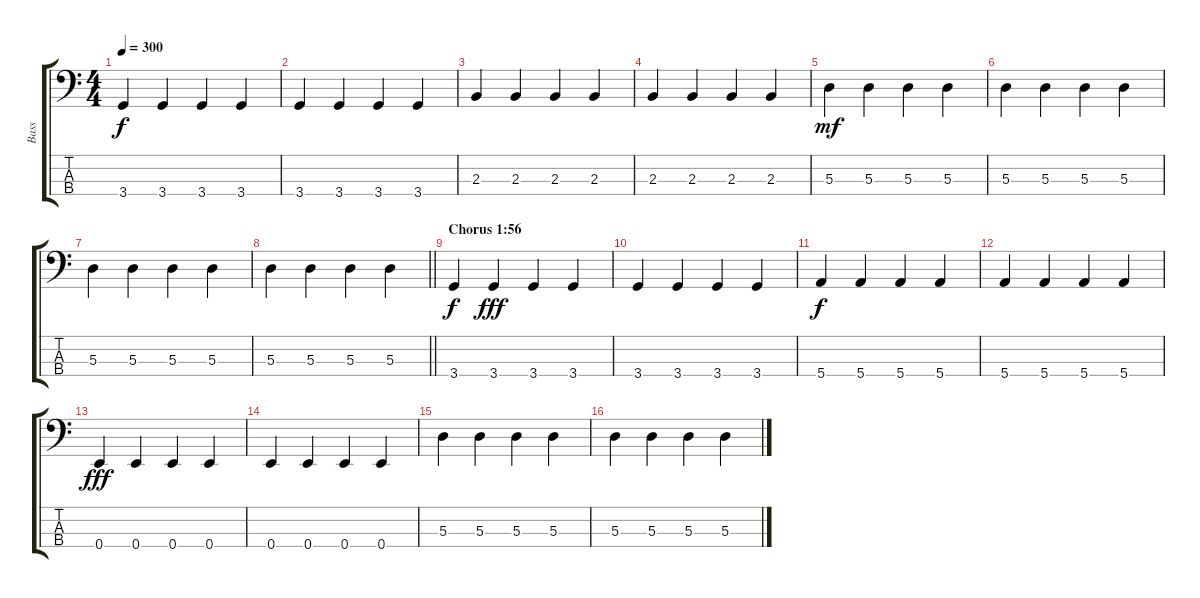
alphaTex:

\track ("Bass" "Bass") {instrument electricbassfinger}
\staff {score tabs}
\tuning (G2 D2 A1 E1) {hide}
\ts (4 4)
\tempo 300
\clef f4
\ks c
3.4.4{dy f} 3.4.4 3.4.4 3.4.4 |
3.4.4 3.4.4 3.4.4 3.4.4 |
2.3.4 2.3.4 2.3.4 2.3.4 |
2.3.4 2.3.4 2.3.4 2.3.4 |
5.3.4{dy mf} 5.3.4 5.3.4 5.3.4 |
5.3.4 5.3.4 5.3.4 5.3.4 |
5.3.4 5.3.4 5.3.4 5.3.4 |
\barLineRight lightlight
5.3.4 5.3.4 5.3.4 5.3.4 |
\section ("" "Chorus 1:56")
3.4.4{dy f} 3.4.4{dy fff} 3.4.4 3.4.4 |
3.4.4 3.4.4 3.4.4 3.4.4 |
5.4.4{dy f} 5.4.4 5.4.4 5.4.4 |
5.4.4 5.4.4 5.4.4 5.4.4 |
0.4.4{dy fff} 0.4.4 0.4.4 0.4.4 |
0.4.4 0.4.4 0.4.4 0.4.4 |
5.3.4 5.3.4 5.3.4 5.3.4 |
5.3.4 5.3.4 5.3.4 5.3.4
